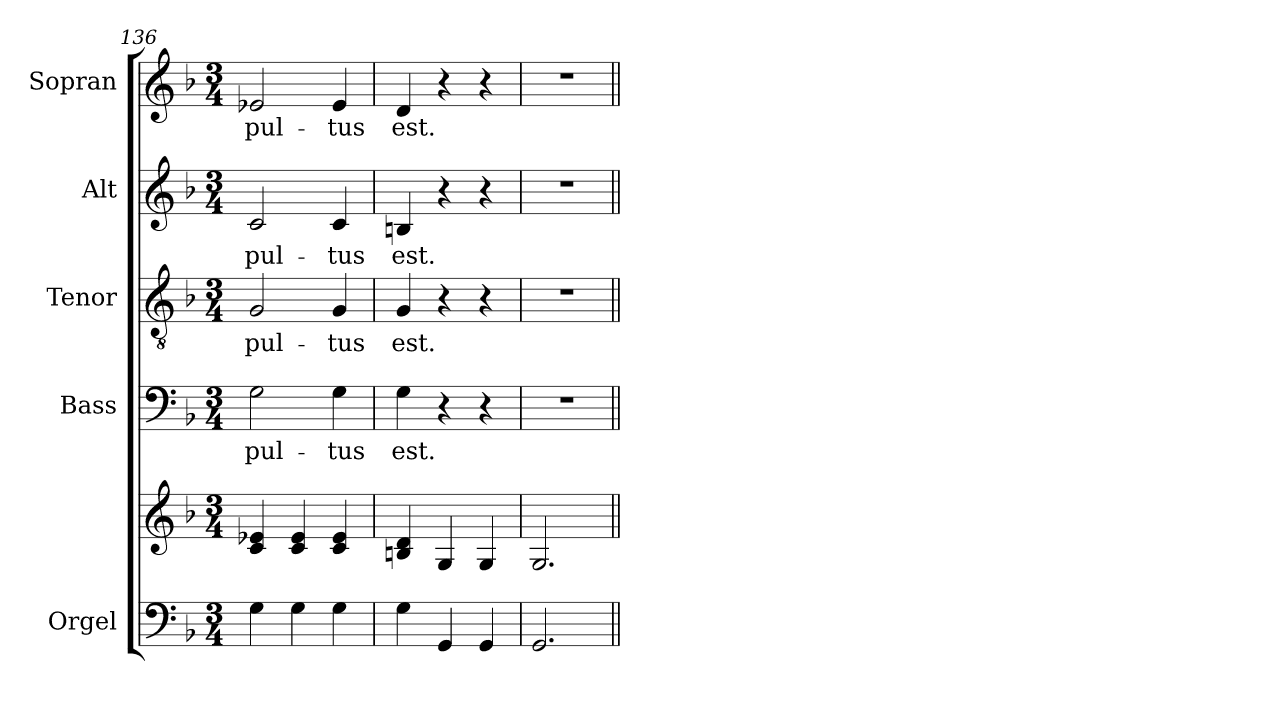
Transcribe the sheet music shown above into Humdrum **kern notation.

**kern	**kern	**kern	**text	**kern	**text	**kern	**text	**kern	**text
*part5	*part5	*part4	*part4	*part3	*part3	*part2	*part2	*part1	*part1
*staff6	*staff5	*staff4	*staff4	*staff3	*staff3	*staff2	*staff2	*staff1	*staff1
*I"Orgel	*	*I"Bass	*	*I"Tenor	*	*I"Alt	*	*I"Sopran	*
*I'Org.	*	*I'B.	*	*I'T.	*	*I'A.	*	*I'S.	*
*clefF4	*clefG2	*clefF4	*	*clefGv2	*	*clefG2	*	*clefG2	*
*k[b-]	*k[b-]	*k[b-]	*	*k[b-]	*	*k[b-]	*	*k[b-]	*
*F:	*F:	*F:	*	*F:	*	*F:	*	*F:	*
*M3/4	*M3/4	*M3/4	*	*M3/4	*	*M3/4	*	*M3/4	*
=136	=136	=136	=136	=136	=136	=136	=136	=136	=136
!	!	!	!LO:LY:b	!	!LO:LY:b	!	!LO:LY:b	!	!LO:LY:b
4G\	4c/ 4e-X/	2G\	-pul-	2G/	-pul-	2c/	-pul-	2e-X/	-pul-
4G\	4c/ 4e-/	.	.	.	.	.	.	.	.
!	!	!	!LO:LY:b	!	!LO:LY:b	!	!LO:LY:b	!	!LO:LY:b
4G\	4c/ 4e-/	4G\	-tus	4G/	-tus	4c/	-tus	4e-/	-tus
=137	=137	=137	=137	=137	=137	=137	=137	=137	=137
!	!	!	!LO:LY:b	!	!LO:LY:b	!	!LO:LY:b	!	!LO:LY:b
4G\	4Bn/ 4d/	4G\	est.	4G/	est.	4Bn/	est.	4d/	est.
4GG/	4G/	4r	.	4r	.	4r	.	4r	.
4GG/	4G/	4r	.	4r	.	4r	.	4r	.
=138	=138	=138	=138	=138	=138	=138	=138	=138	=138
2.GG/	2.G/	2.r	.	2.r	.	2.r	.	2.r	.
=||	=||	=||	=||	=||	=||	=||	=||	=||	=||
*-	*-	*-	*-	*-	*-	*-	*-	*-	*-
